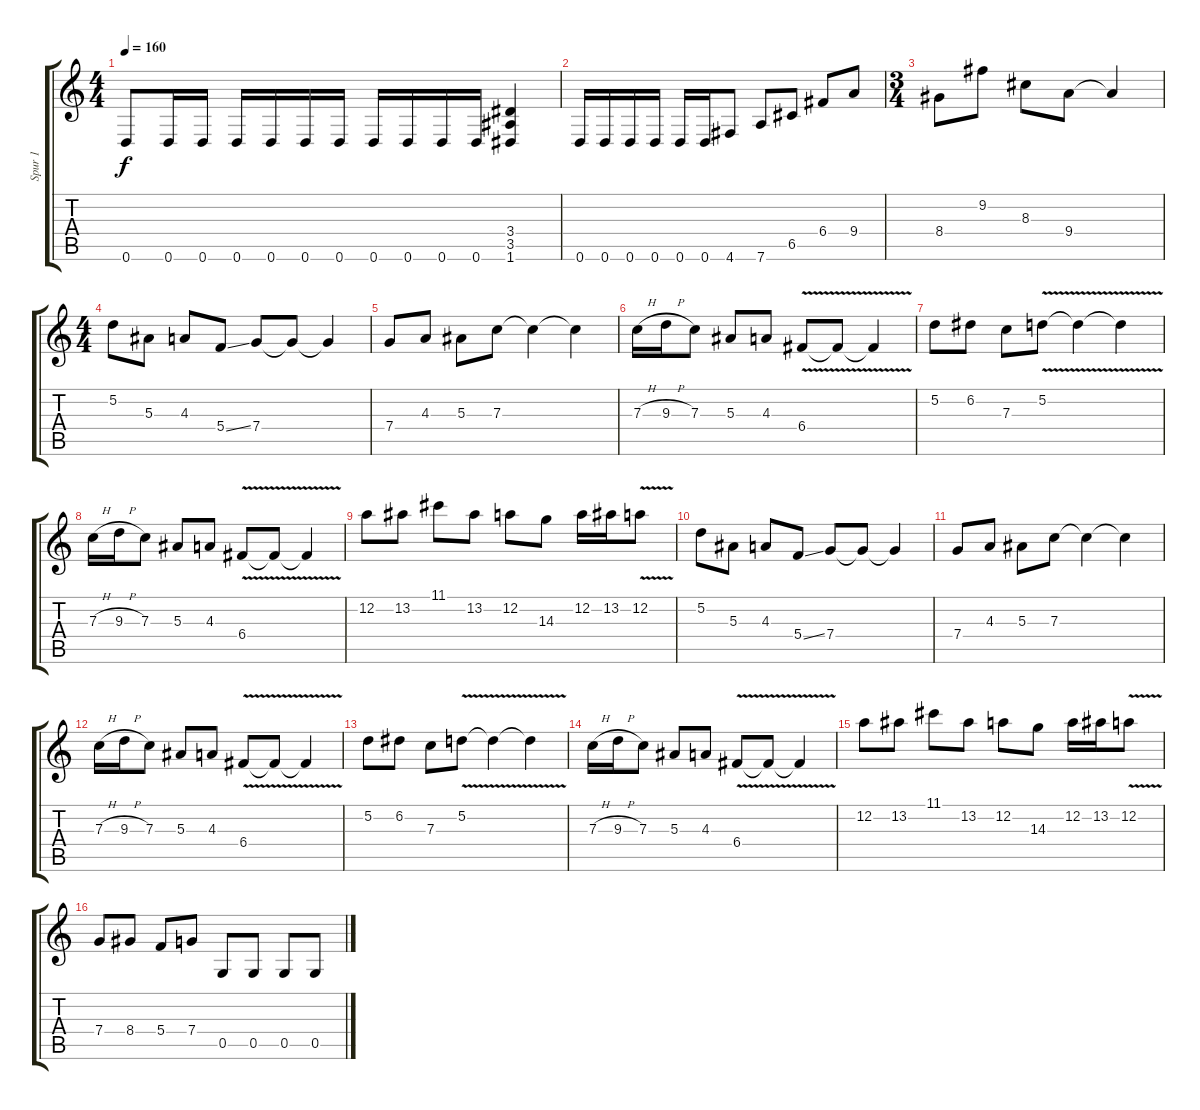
\track ("Spur 1" "Spur 1") {instrument distortionguitar}
\staff {score tabs}
\tuning (D4 A3 F3 C3 G2 D2) {hide}
\ts (4 4)
\tempo 160
\clef g2
\ks c
0.6.8{dy f} 0.6.16 0.6.16 0.6.16 0.6.16 0.6.16 0.6.16 0.6.16 0.6.16 0.6.16 0.6.16 (3.4 3.5 1.6).4 |
0.6.16 0.6.16 0.6.16 0.6.16 0.6.16 0.6.16 4.6.8 7.6.8 6.5.8 6.4.8 9.4.8 |
\ts (3 4)
8.4.8 9.2.8 8.3.8 9.4.8 9.4{t}.4 |
\ts (4 4)
5.2.8 5.3.8 4.3.8 5.4{ss}.8 7.4.8 7.4{t}.8 7.4{t}.4 |
7.4.8 4.3.8 5.3.8 7.3.8 7.3{t}.4 7.3{t}.4 |
7.3{h}.16 9.3{h}.16 7.3.8 5.3.8 4.3.8 6.4{v}.8 6.4{v t}.8 6.4{v t}.4 |
5.2.8 6.2.8 7.3.8 5.2{v}.8 5.2{v t}.4 5.2{v t}.4 |
7.3{h}.16 9.3{h}.16 7.3.8 5.3.8 4.3.8 6.4{v}.8 6.4{v t}.8 6.4{v t}.4 |
12.2.8 13.2.8 11.1.8 13.2.8 12.2.8 14.3.8 12.2.16 13.2.16 12.2{v}.8 |
5.2.8 5.3.8 4.3.8 5.4{ss}.8 7.4.8 7.4{t}.8 7.4{t}.4 |
7.4.8 4.3.8 5.3.8 7.3.8 7.3{t}.4 7.3{t}.4 |
7.3{h}.16 9.3{h}.16 7.3.8 5.3.8 4.3.8 6.4{v}.8 6.4{v t}.8 6.4{v t}.4 |
5.2.8 6.2.8 7.3.8 5.2{v}.8 5.2{v t}.4 5.2{v t}.4 |
7.3{h}.16 9.3{h}.16 7.3.8 5.3.8 4.3.8 6.4{v}.8 6.4{v t}.8 6.4{v t}.4 |
12.2.8 13.2.8 11.1.8 13.2.8 12.2.8 14.3.8 12.2.16 13.2.16 12.2{v}.8 |
7.4.8 8.4.8 5.4.8 7.4.8 0.5.8 0.5.8 0.5.8 0.5.8
